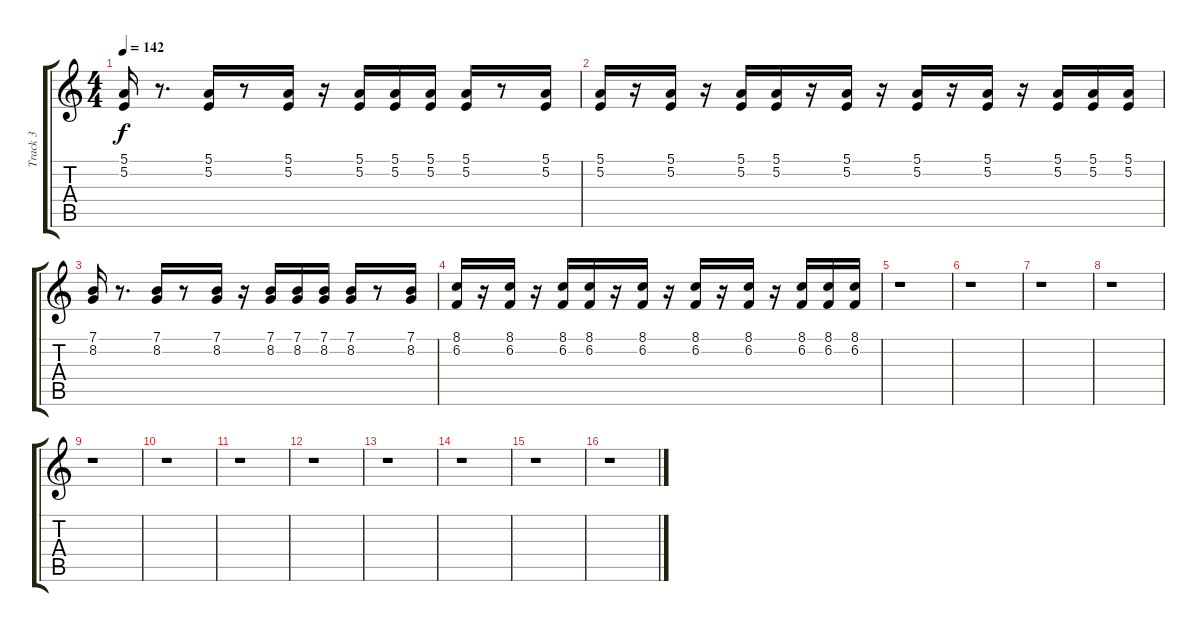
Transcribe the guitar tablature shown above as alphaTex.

\track ("Track 3" "Track 3") {instrument lead2sawtooth}
\staff {score tabs}
\tuning (E4 B3 G3 D3 A2 E2) {hide}
\ts (4 4)
\tempo 142
\clef g2
\ks c
(5.1 5.2).16{dy f} r.8{d} (5.1 5.2).16 r.8 (5.1 5.2).16 r.16 (5.1 5.2).16 (5.1 5.2).16 (5.1 5.2).16 (5.1 5.2).16 r.8 (5.1 5.2).16 |
(5.1 5.2).16 r.16 (5.1 5.2).16 r.16 (5.1 5.2).16 (5.1 5.2).16 r.16 (5.1 5.2).16 r.16 (5.1 5.2).16 r.16 (5.1 5.2).16 r.16 (5.1 5.2).16 (5.1 5.2).16 (5.1 5.2).16 |
(7.1 8.2).16 r.8{d} (7.1 8.2).16 r.8 (7.1 8.2).16 r.16 (7.1 8.2).16 (7.1 8.2).16 (7.1 8.2).16 (7.1 8.2).16 r.8 (7.1 8.2).16 |
(8.1 6.2).16 r.16 (8.1 6.2).16 r.16 (8.1 6.2).16 (8.1 6.2).16 r.16 (8.1 6.2).16 r.16 (8.1 6.2).16 r.16 (8.1 6.2).16 r.16 (8.1 6.2).16 (8.1 6.2).16 (8.1 6.2).16 |
r.1 |
r.1 |
r.1 |
r.1 |
r.1 |
r.1 |
r.1 |
r.1 |
r.1 |
r.1 |
r.1 |
r.1
